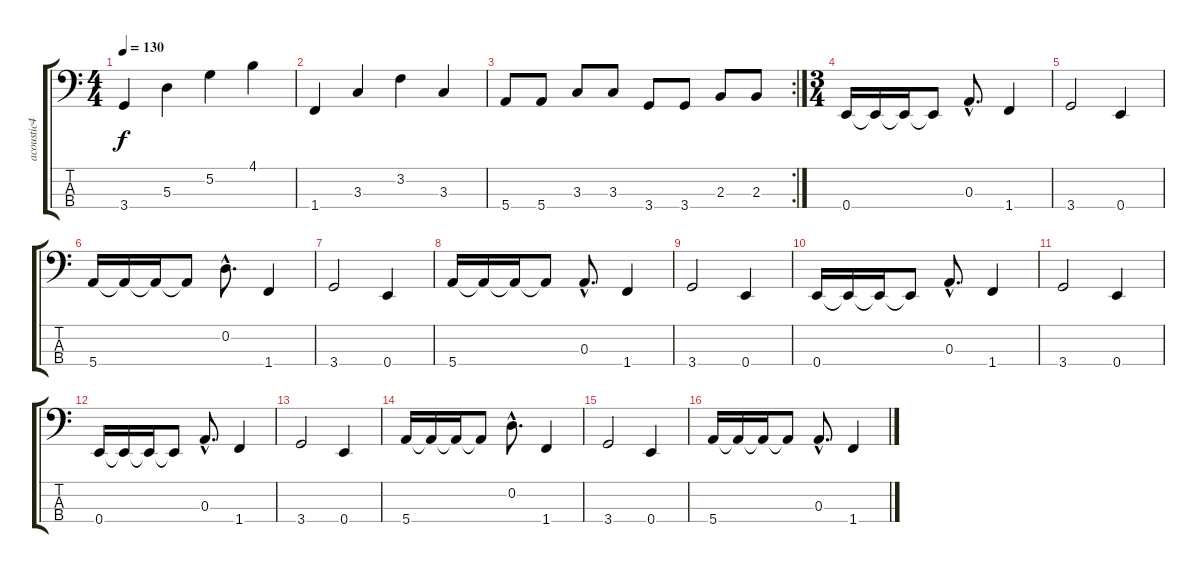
\track ("acoustic4" "acoustic4") {instrument acousticbass}
\staff {score tabs}
\tuning (G2 D2 A1 E1) {hide}
\ts (4 4)
\tempo 130
\clef f4
\ks c
3.4.4{dy f} 5.3.4 5.2.4 4.1.4 |
1.4.4 3.3.4 3.2.4 3.3.4 |
\rc 2
5.4.8 5.4.8 3.3.8 3.3.8 3.4.8 3.4.8 2.3.8 2.3.8 |
\ts (3 4)
0.4.16 0.4{t}.16 0.4{t}.16 0.4{t}.8 0.3{hac}.8{d} 1.4.4 |
3.4.2 0.4.4 |
5.4.16 5.4{t}.16 5.4{t}.16 5.4{t}.8 0.2{hac}.8{d} 1.4.4 |
3.4.2 0.4.4 |
5.4.16 5.4{t}.16 5.4{t}.16 5.4{t}.8 0.3{hac}.8{d} 1.4.4 |
3.4.2 0.4.4 |
0.4.16 0.4{t}.16 0.4{t}.16 0.4{t}.8 0.3{hac}.8{d} 1.4.4 |
3.4.2 0.4.4 |
0.4.16 0.4{t}.16 0.4{t}.16 0.4{t}.8 0.3{hac}.8{d} 1.4.4 |
3.4.2 0.4.4 |
5.4.16 5.4{t}.16 5.4{t}.16 5.4{t}.8 0.2{hac}.8{d} 1.4.4 |
3.4.2 0.4.4 |
5.4.16 5.4{t}.16 5.4{t}.16 5.4{t}.8 0.3{hac}.8{d} 1.4.4
